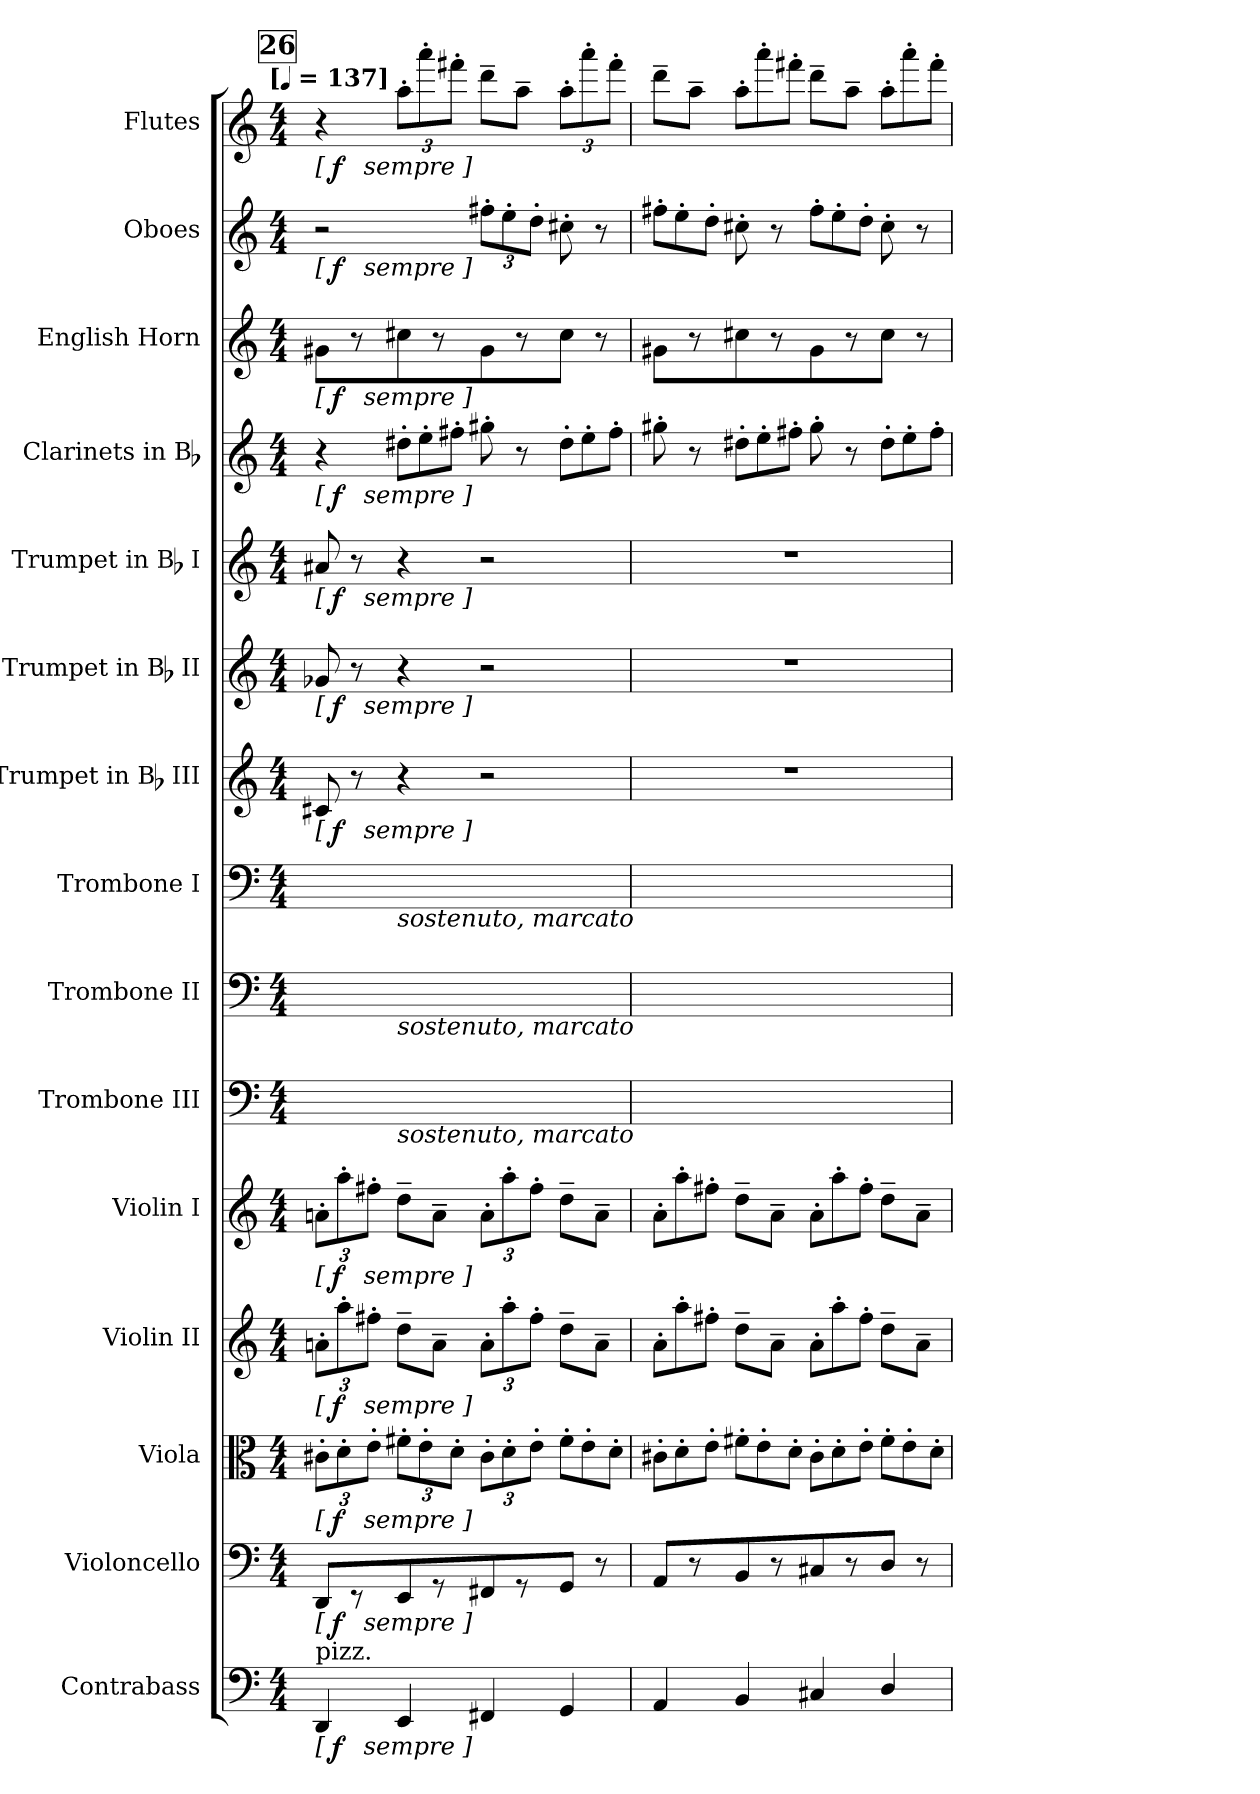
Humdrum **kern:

**kern	**dynam	**kern	**dynam	**kern	**dynam	**kern	**dynam	**kern	**dynam	**kern	**kern	**kern	**kern	**dynam	**kern	**dynam	**kern	**dynam	**kern	**dynam	**kern	**dynam	**kern	**dynam	**kern	**dynam
*part15	*part15	*part14	*part14	*part13	*part13	*part12	*part12	*part11	*part11	*part10	*part9	*part8	*part7	*part7	*part6	*part6	*part5	*part5	*part4	*part4	*part3	*part3	*part2	*part2	*part1	*part1
*staff15	*staff15	*staff14	*staff14	*staff13	*staff13	*staff12	*staff12	*staff11	*staff11	*staff10	*staff9	*staff8	*staff7	*staff7	*staff6	*staff6	*staff5	*staff5	*staff4	*staff4	*staff3	*staff3	*staff2	*staff2	*staff1	*staff1
*I"Contrabass	*	*I"Violoncello	*	*I"Viola	*	*I"Violin II	*	*I"Violin I	*	*I"Trombone III	*I"Trombone II	*I"Trombone I	*I"Trumpet in Bb III	*	*I"Trumpet in Bb II	*	*I"Trumpet in Bb I	*	*I"Clarinets in Bb	*	*I"English Horn	*	*I"Oboes	*	*I"Flutes	*
*I'Cb.	*	*I'Vc.	*	*I'Vla.	*	*I'Vln. II	*	*I'Vln. I	*	*I'Tbn. III	*I'Tbn. II	*I'Tbn. I	*I'Tpt. III	*	*I'Tpt. II	*	*I'Tpt. I	*	*I'Cl.	*	*I'E.H.	*	*I'Ob.	*	*I'Fl.	*
*clefF4	*	*clefF4	*	*clefC3	*	*clefG2	*	*clefG2	*	*clefF4	*clefF4	*clefF4	*clefG2	*	*clefG2	*	*clefG2	*	*clefG2	*	*clefG2	*	*clefG2	*	*clefG2	*
*ITrd7c12	*	*	*	*	*	*	*	*	*	*	*	*	*ITrd1c2	*	*ITrd1c2	*	*ITrd1c2	*	*ITrd1c2	*	*ITrd4c7	*	*	*	*	*
*k[]	*	*k[]	*	*k[]	*	*k[]	*	*k[]	*	*k[]	*k[]	*k[]	*k[b-e-]	*	*k[b-e-]	*	*k[b-e-]	*	*k[b-e-]	*	*k[b-]	*	*k[]	*	*k[]	*
!!LO:TX:omd:t=[[quarter] = 137]
*M4/4	*	*M4/4	*	*M4/4	*	*M4/4	*	*M4/4	*	*M4/4	*M4/4	*M4/4	*M4/4	*	*M4/4	*	*M4/4	*	*M4/4	*	*M4/4	*	*M4/4	*	*M4/4	*
*MM137	*	*MM137	*	*MM137	*	*MM137	*	*MM137	*	*MM137	*MM137	*MM137	*MM137	*	*MM137	*	*MM137	*	*MM137	*	*MM137	*	*MM137	*	*MM137	*
!!LO:REH:place=s1:t=26
=241	=241	=241	=241	=241	=241	=241	=241	=241	=241	=241	=241	=241	=241	=241	=241	=241	=241	=241	=241	=241	=241	=241	=241	=241	=241	=241
!LO:TX:a:t=pizz.	!	!	!	!	!	!	!	!	!	!	!	!	!	!	!	!	!	!	!	!	!	!	!	!	!	!
!	!LO:DY:t=[ %s sempre ]	!	!LO:DY:t=[ %s sempre ]	!	!LO:DY:t=[ %s sempre ]	!	!LO:DY:t=[ %s sempre ]	!	!LO:DY:t=[ %s sempre ]	!	!	!	!	!LO:DY:t=[ %s sempre ]	!	!LO:DY:t=[ %s sempre ]	!	!LO:DY:t=[ %s sempre ]	!	!LO:DY:t=[ %s sempre ]	!	!LO:DY:t=[ %s sempre ]	!	!LO:DY:t=[ %s sempre ]	!	!LO:DY:t=[ %s sempre ]
4DDD	f	8DDL	f	12c#X'L	f	12an'L	f	12an'L	f	4ryy	4ryy	4ryy	8Bn	f	8f-X	f	8g#X	f	4r	f	8c#X\L	f	2r	f	4r	f
.	.	.	.	12d'	.	12aa'	.	12aa'	.	.	.	.	.	.	.	.	.	.	.	.	.	.	.	.	.	.
.	.	8r	.	.	.	.	.	.	.	.	.	.	8r	.	8r	.	8r	.	.	.	8r	.	.	.	.	.
.	.	.	.	12e'J	.	12ff#X'J	.	12ff#X'J	.	.	.	.	.	.	.	.	.	.	.	.	.	.	.	.	.	.
*	*	*	*	*	*	*	*	*	*	*	*	*	*	*	*	*	*	*	*Xtuplet	*	*	*	*	*	*	*
!	!	!	!	!	!	!	!	!	!	!	!	!LO:TX:b:i:t=sostenuto, marcato	!	!	!	!	!	!	!	!	!	!	!	!	!	!
!	!	!	!	!	!	!	!	!	!	!	!LO:TX:b:i:t=sostenuto, marcato	!	!	!	!	!	!	!	!	!	!	!	!	!	!	!
!	!	!	!	!	!	!	!	!	!	!LO:TX:b:i:t=sostenuto, marcato	!	!	!	!	!	!	!	!	!	!	!	!	!	!	!	!
4EEE	.	8EE	.	12f#X'L	.	8dd~L	.	8dd~L	.	2ryy	2ryy	2ryy	4r	.	4r	.	4r	.	12cc#X'L	.	8f#X	.	.	.	12aa'L	.
.	.	.	.	12e'	.	.	.	.	.	.	.	.	.	.	.	.	.	.	12dd'	.	.	.	.	.	12aaa'	.
.	.	8r	.	.	.	8a~J	.	8a~J	.	.	.	.	.	.	.	.	.	.	.	.	8r	.	.	.	.	.
.	.	.	.	12d'J	.	.	.	.	.	.	.	.	.	.	.	.	.	.	12een'J	.	.	.	.	.	12fff#X'J	.
4FFF#X	.	8FF#X	.	12c#'L	.	12a'L	.	12a'L	.	.	.	.	2r	.	2r	.	2r	.	8ff#X'	.	8c#	.	12ff#X'L	.	8ddd~L	.
.	.	.	.	12d'	.	12aa'	.	12aa'	.	.	.	.	.	.	.	.	.	.	.	.	.	.	12ee'	.	.	.
.	.	8r	.	.	.	.	.	.	.	.	.	.	.	.	.	.	.	.	8r	.	8r	.	.	.	8aa~J	.
.	.	.	.	12e'J	.	12ff#'J	.	12ff#'J	.	.	.	.	.	.	.	.	.	.	.	.	.	.	12dd'J	.	.	.
*	*	*	*	*Xtuplet	*	*	*	*	*	*	*	*	*	*	*	*	*	*	*	*	*	*	*	*	*	*
4GGG	.	8GGJ	.	12f#'L	.	8dd~L	.	8dd~L	.	4ryy	4ryy	4ryy	.	.	.	.	.	.	12cc#'L	.	8f#J	.	8cc#X'	.	12aa'L	.
.	.	.	.	12e'	.	.	.	.	.	.	.	.	.	.	.	.	.	.	12dd'	.	.	.	.	.	12aaa'	.
.	.	8r	.	.	.	8a~J	.	8a~J	.	.	.	.	.	.	.	.	.	.	.	.	8r	.	8r	.	.	.
.	.	.	.	12d'J	.	.	.	.	.	.	.	.	.	.	.	.	.	.	12ee'J	.	.	.	.	.	12fff#'J	.
=242	=242	=242	=242	=242	=242	=242	=242	=242	=242	=242	=242	=242	=242	=242	=242	=242	=242	=242	=242	=242	=242	=242	=242	=242	=242	=242
*	*	*	*	*	*	*Xtuplet	*	*Xtuplet	*	*	*	*	*	*	*	*	*	*	*	*	*	*	*Xtuplet	*	*	*
4AAA	.	8AAL	.	12c#X'L	.	12a'L	.	12a'L	.	4ryy	4ryy	4ryy	1r	.	1r	.	1r	.	8ff#X'	.	8c#X\L	.	12ff#X'L	.	8ddd~L	.
.	.	.	.	12d'	.	12aa'	.	12aa'	.	.	.	.	.	.	.	.	.	.	.	.	.	.	12ee'	.	.	.
.	.	8r	.	.	.	.	.	.	.	.	.	.	.	.	.	.	.	.	8r	.	8r	.	.	.	8aa~J	.
.	.	.	.	12e'J	.	12ff#X'J	.	12ff#X'J	.	.	.	.	.	.	.	.	.	.	.	.	.	.	12dd'J	.	.	.
*	*	*	*	*	*	*	*	*	*	*	*	*	*	*	*	*	*	*	*	*	*	*	*	*	*Xtuplet	*
4BBB	.	8BB	.	12f#X'L	.	8dd~L	.	8dd~L	.	2.ryy	2.ryy	2.ryy	.	.	.	.	.	.	12cc#X'L	.	8f#X	.	8cc#X'	.	12aa'L	.
.	.	.	.	12e'	.	.	.	.	.	.	.	.	.	.	.	.	.	.	12dd'	.	.	.	.	.	12aaa'	.
.	.	8r	.	.	.	8a~J	.	8a~J	.	.	.	.	.	.	.	.	.	.	.	.	8r	.	8r	.	.	.
.	.	.	.	12d'J	.	.	.	.	.	.	.	.	.	.	.	.	.	.	12een'J	.	.	.	.	.	12fff#X'J	.
4CC#X	.	8C#X	.	12c#'L	.	12a'L	.	12a'L	.	.	.	.	.	.	.	.	.	.	8ff#'	.	8c#	.	12ff#'L	.	8ddd~L	.
.	.	.	.	12d'	.	12aa'	.	12aa'	.	.	.	.	.	.	.	.	.	.	.	.	.	.	12ee'	.	.	.
.	.	8r	.	.	.	.	.	.	.	.	.	.	.	.	.	.	.	.	8r	.	8r	.	.	.	8aa~J	.
.	.	.	.	12e'J	.	12ff#'J	.	12ff#'J	.	.	.	.	.	.	.	.	.	.	.	.	.	.	12dd'J	.	.	.
4DD/	.	8DJ	.	12f#'L	.	8dd~L	.	8dd~L	.	.	.	.	.	.	.	.	.	.	12cc#'L	.	8f#J	.	8cc#'	.	12aa'L	.
.	.	.	.	12e'	.	.	.	.	.	.	.	.	.	.	.	.	.	.	12dd'	.	.	.	.	.	12aaa'	.
.	.	8r	.	.	.	8a~J	.	8a~J	.	.	.	.	.	.	.	.	.	.	.	.	8r	.	8r	.	.	.
.	.	.	.	12d'J	.	.	.	.	.	.	.	.	.	.	.	.	.	.	12ee'J	.	.	.	.	.	12fff#'J	.
=	=	=	=	=	=	=	=	=	=	=	=	=	=	=	=	=	=	=	=	=	=	=	=	=	=	=
*-	*-	*-	*-	*-	*-	*-	*-	*-	*-	*-	*-	*-	*-	*-	*-	*-	*-	*-	*-	*-	*-	*-	*-	*-	*-	*-
